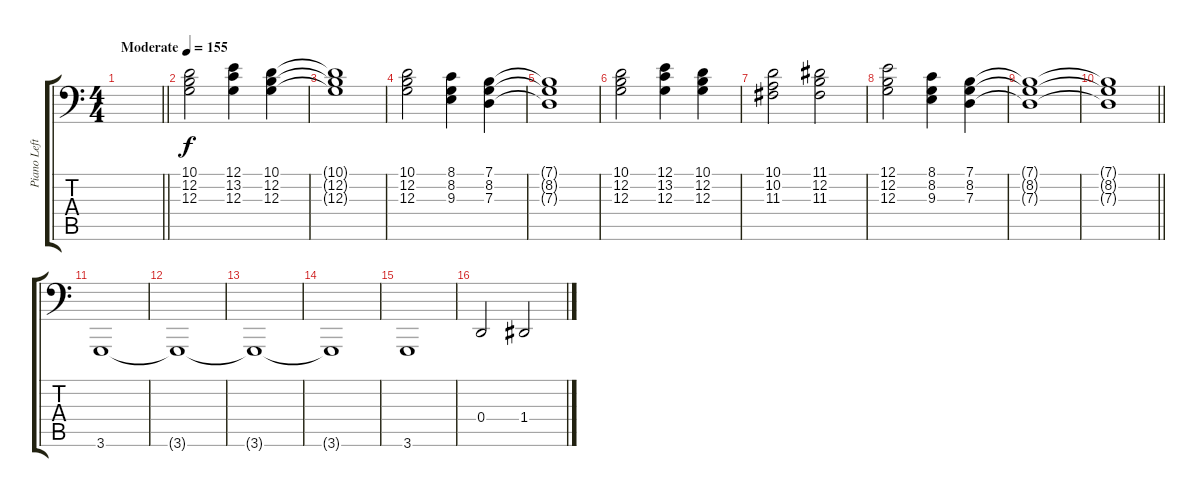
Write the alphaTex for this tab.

\track ("Piano Left" "Piano Left") {instrument acousticgrandpiano}
\staff {score tabs}
\tuning (E3 B2 G2 D2 A1 E1) {hide}
\ts (4 4)
\tempo (155 "Moderate")
\clef f4
\barLineRight lightlight
\ks c
|
(10.1 12.2 12.3).2 (12.1 13.2 12.3).4 (10.1 12.2 12.3).4 |
(10.1{t} 12.2{t} 12.3{t}).1 |
(10.1 12.2 12.3).2 (8.1 8.2 9.3).4 (7.1 8.2 7.3).4 |
(7.1{t} 8.2{t} 7.3{t}).1 |
(10.1 12.2 12.3).2 (12.1 13.2 12.3).4 (10.1 12.2 12.3).4 |
(10.1 10.2 11.3).2 (11.1 12.2 11.3).2 |
(12.1 12.2 12.3).2 (8.1 8.2 9.3).4 (7.1 8.2 7.3).4 |
(7.1{t} 8.2{t} 7.3{t}).1 |
\barLineRight lightlight
(7.1{t} 8.2{t} 7.3{t}).1 |
3.6.1{instrument acousticgrandpiano} |
3.6{t}.1 |
3.6{t}.1 |
3.6{t}.1 |
3.6.1 |
0.4.2 1.4.2
